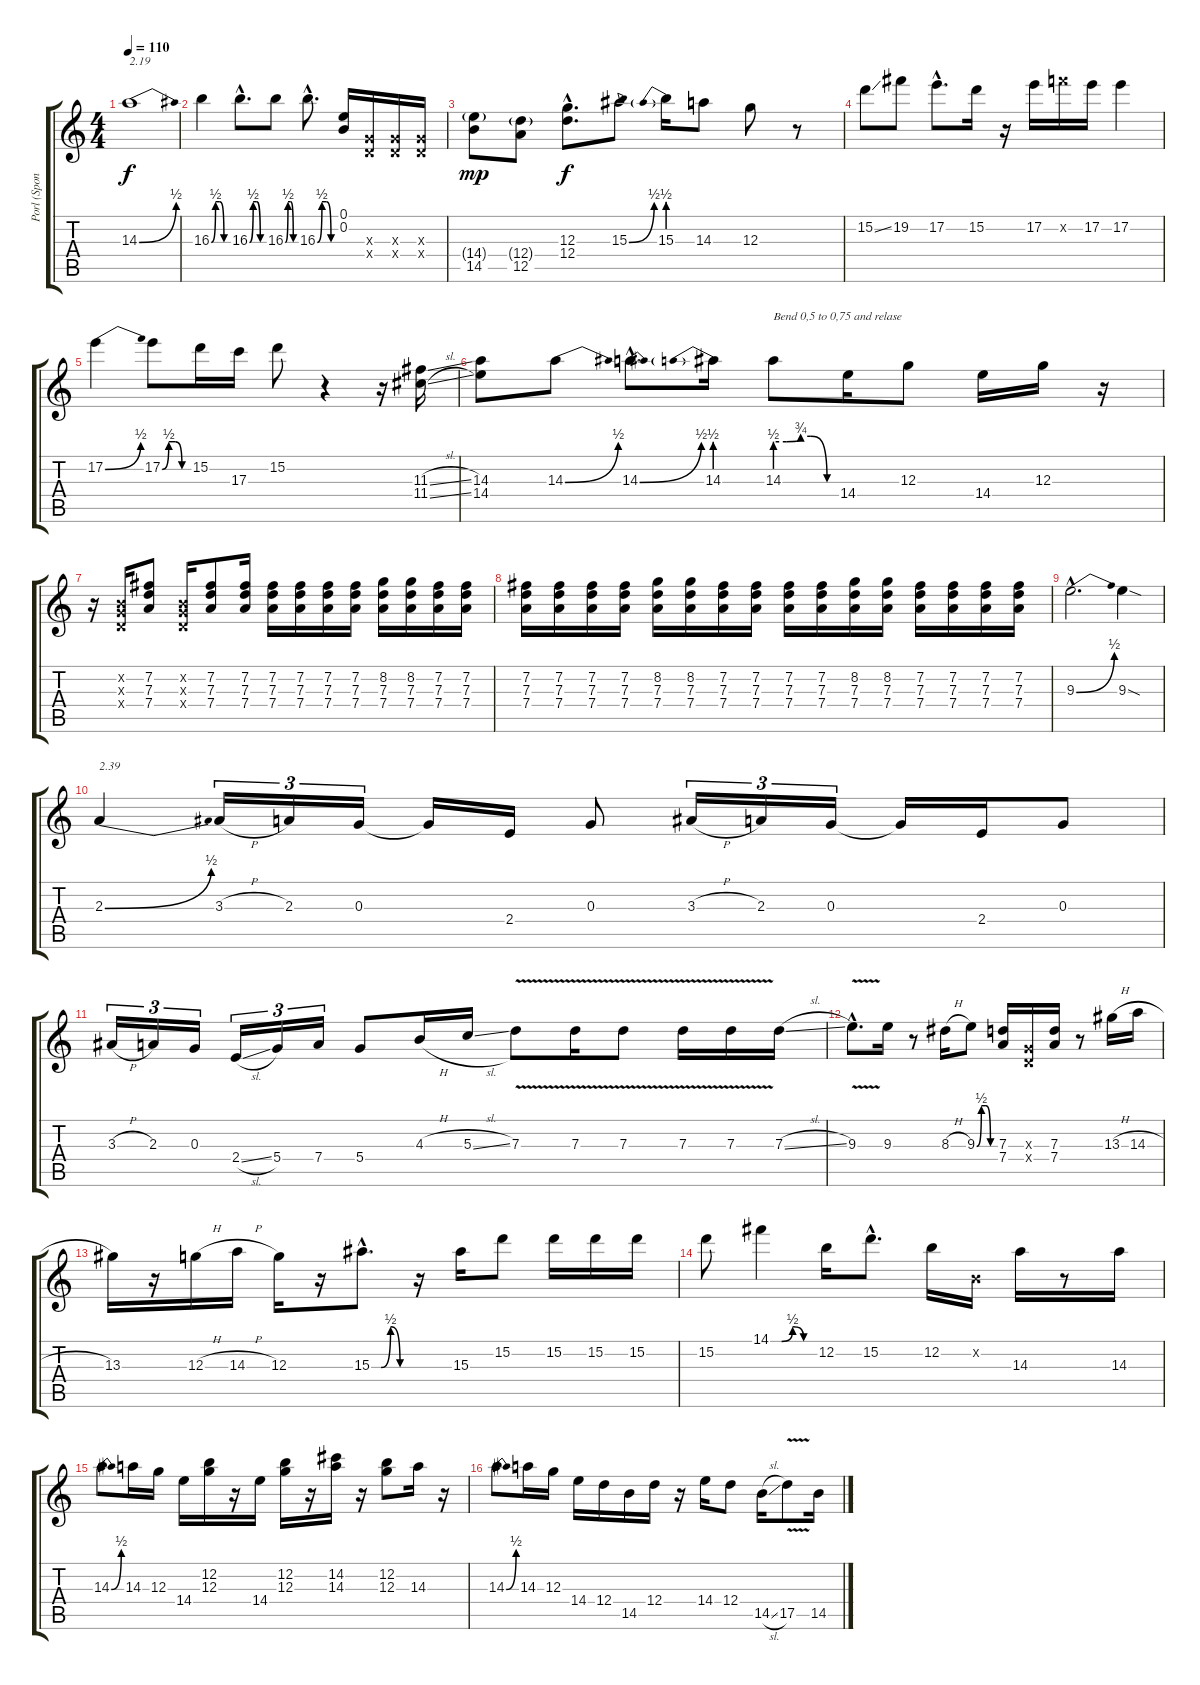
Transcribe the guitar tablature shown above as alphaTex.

\track ("Porl (Spondylos)" "Porl (Spon") {instrument overdrivenguitar}
\staff {score tabs}
\tuning (E4 B3 G3 D3 A2 E2) {hide}
\ts (4 4)
\tempo 110
\clef g2
\ks c
14.3{be (bend 0 0 60 2)}.1{txt "2.19" dy f} |
16.3{be (custom 0 0 15 2 30 2 45 0 60 0)}.4 16.3{be (custom 0 0 15 2 30 2 45 0 60 0) hac}.8{d} 16.3{be (custom 0 0 15 2 30 2 45 0 60 0)}.8 16.3{be (custom 0 0 15 2 30 2 45 0 60 0) hac}.8{d} (0.1 0.2).16 (0.3{x} 0.4{x}).16 (0.3{x} 0.4{x}).16 (0.3{x} 0.4{x}).16 |
(14.4{g} 14.5).8{dy mp} (12.4{g} 12.5).8 (12.3{hac} 12.4{hac}).8{d dy f} 15.3{be (bend 0 0 60 2)}.8 15.3{be (prebend 0 2 60 2)}.16 14.3.8 12.3.8 r.8 |
15.2{ss}.8 19.2.8 17.2{hac}.8{d} 15.2.16 r.16 17.2.16 18.2{x}.16 17.2.16 17.2.4 |
17.2{be (bend 0 0 60 2)}.4 17.2{be (custom 0 0 15 2 30 2 45 0 60 0)}.8 15.2.16 17.3.16 15.2.8 r.4 r.16 (11.3{sl} 11.4{sl}).16 |
(14.3 14.4).8 14.3{be (bend 0 0 60 2)}.8 14.3{be (bend 0 0 60 2) hac}.8{d} 14.3{be (prebend 0 2 60 2)}.16 14.3{be (custom 0 2 11 2 25 3 35 3 51 0 60 0)}.8{txt "Bend 0,5 to 0,75 and relase"} 14.4.16 12.3.8 14.4.16 12.3.16 r.16 |
r.16 (0.2{x} 0.3{x} 0.4{x}).16 (7.2 7.3 7.4).8 (0.2{x} 0.3{x} 0.4{x}).16 (7.2 7.3 7.4).8 (7.2 7.3 7.4).16 (7.2 7.3 7.4).16 (7.2 7.3 7.4).16 (7.2 7.3 7.4).16 (7.2 7.3 7.4).16 (8.2 7.3 7.4).16 (8.2 7.3 7.4).16 (7.2 7.3 7.4).16 (7.2 7.3 7.4).16 |
(7.2 7.3 7.4).16 (7.2 7.3 7.4).16 (7.2 7.3 7.4).16 (7.2 7.3 7.4).16 (8.2 7.3 7.4).16 (8.2 7.3 7.4).16 (7.2 7.3 7.4).16 (7.2 7.3 7.4).16 (7.2 7.3 7.4).16 (7.2 7.3 7.4).16 (8.2 7.3 7.4).16 (8.2 7.3 7.4).16 (7.2 7.3 7.4).16 (7.2 7.3 7.4).16 (7.2 7.3 7.4).16 (7.2 7.3 7.4).16 |
9.3{be (bend 0 0 60 2) hac}.2{d} 9.3{sod}.4 |
2.3{be (bend 0 0 60 2)}.4{txt "2.39"} 3.3{h}.16{tu (3 2)} 2.3.16{tu (3 2)} 0.3.16{tu (3 2)} 0.3{t}.16 2.4.16 0.3.8 3.3{h}.16{tu (3 2)} 2.3.16{tu (3 2)} 0.3.16{tu (3 2)} 0.3{t}.16 2.4.16 0.3.8 |
3.3{h}.16{tu (3 2)} 2.3.16{tu (3 2)} 0.3.16{tu (3 2)} 2.4{sl}.16{tu (3 2)} 5.4.16{tu (3 2)} 7.4.16{tu (3 2)} 5.4.8 4.3{h}.16 5.3{sl}.16 7.3{v}.8 7.3{v}.16 7.3{v}.8 7.3{v}.16 7.3{v}.16 7.3{sl}.16 |
9.3{v hac}.8{d} 9.3.16 r.8 8.3{h}.16 9.3{be (custom 0 0 15 2 30 2 45 0 60 0)}.8 (7.3 7.4).16 (0.3{x} 0.4{x}).16 (7.3 7.4).16 r.8 13.3{h}.16 14.3{h}.16 |
13.3.16 r.16 12.3{h}.16 14.3{h}.16 12.3.16 r.16 15.3{be (custom 0 0 15 0 30 2 45 0 60 0) hac}.8{d} r.16 15.3.16 15.2.8 15.2.16 15.2.16 15.2.16 |
15.2.8 14.1{be (custom 0 0 15 0 30 2 45 0 60 0)}.4 12.2.16 15.2{hac}.8{d} 12.2.16 0.2{x}.16 14.3.16 r.8 14.3.16 |
14.3{be (bend 0 0 60 2)}.8 14.3.16 12.3.16 14.4.16 (12.2 12.3).16 r.16 14.4.16 (12.2 12.3).16 r.16 (14.2 14.3).16 r.16 (12.2 12.3).8 14.3.16 r.16 |
14.3{be (bend 0 0 60 2)}.8 14.3.16 12.3.16 14.4.16 12.4.16 14.5.16 12.4.16 r.16 14.4.16 12.4.8 14.5{sl}.16 17.5{v}.8 14.5{sl}.16
